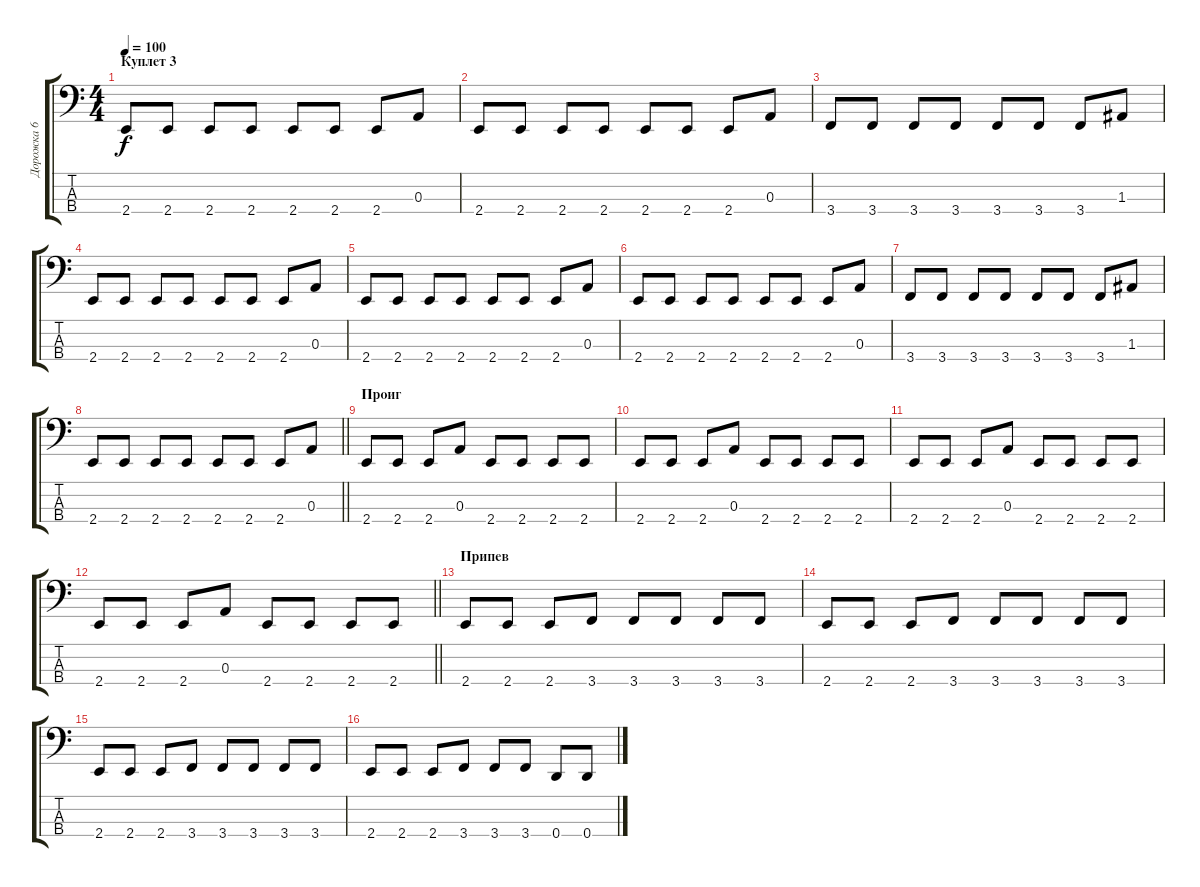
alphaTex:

\track ("Дорожка 6" "Дорожка 6") {instrument electricbassfinger}
\staff {score tabs}
\tuning (G2 D2 A1 D1) {hide}
\ts (4 4)
\section ("" "Куплет 3")
\tempo 100
\clef f4
\ks c
2.4.8{dy f} 2.4.8 2.4.8 2.4.8 2.4.8 2.4.8 2.4.8 0.3.8 |
2.4.8 2.4.8 2.4.8 2.4.8 2.4.8 2.4.8 2.4.8 0.3.8 |
3.4.8 3.4.8 3.4.8 3.4.8 3.4.8 3.4.8 3.4.8 1.3.8 |
2.4.8 2.4.8 2.4.8 2.4.8 2.4.8 2.4.8 2.4.8 0.3.8 |
2.4.8 2.4.8 2.4.8 2.4.8 2.4.8 2.4.8 2.4.8 0.3.8 |
2.4.8 2.4.8 2.4.8 2.4.8 2.4.8 2.4.8 2.4.8 0.3.8 |
3.4.8 3.4.8 3.4.8 3.4.8 3.4.8 3.4.8 3.4.8 1.3.8 |
\barLineRight lightlight
2.4.8 2.4.8 2.4.8 2.4.8 2.4.8 2.4.8 2.4.8 0.3.8 |
\section ("" "Проиг")
2.4.8 2.4.8 2.4.8 0.3.8 2.4.8 2.4.8 2.4.8 2.4.8 |
2.4.8 2.4.8 2.4.8 0.3.8 2.4.8 2.4.8 2.4.8 2.4.8 |
2.4.8 2.4.8 2.4.8 0.3.8 2.4.8 2.4.8 2.4.8 2.4.8 |
\barLineRight lightlight
2.4.8 2.4.8 2.4.8 0.3.8 2.4.8 2.4.8 2.4.8 2.4.8 |
\section ("" "Припев")
2.4.8 2.4.8 2.4.8 3.4.8 3.4.8 3.4.8 3.4.8 3.4.8 |
2.4.8 2.4.8 2.4.8 3.4.8 3.4.8 3.4.8 3.4.8 3.4.8 |
2.4.8 2.4.8 2.4.8 3.4.8 3.4.8 3.4.8 3.4.8 3.4.8 |
2.4.8 2.4.8 2.4.8 3.4.8 3.4.8 3.4.8 0.4.8 0.4.8
